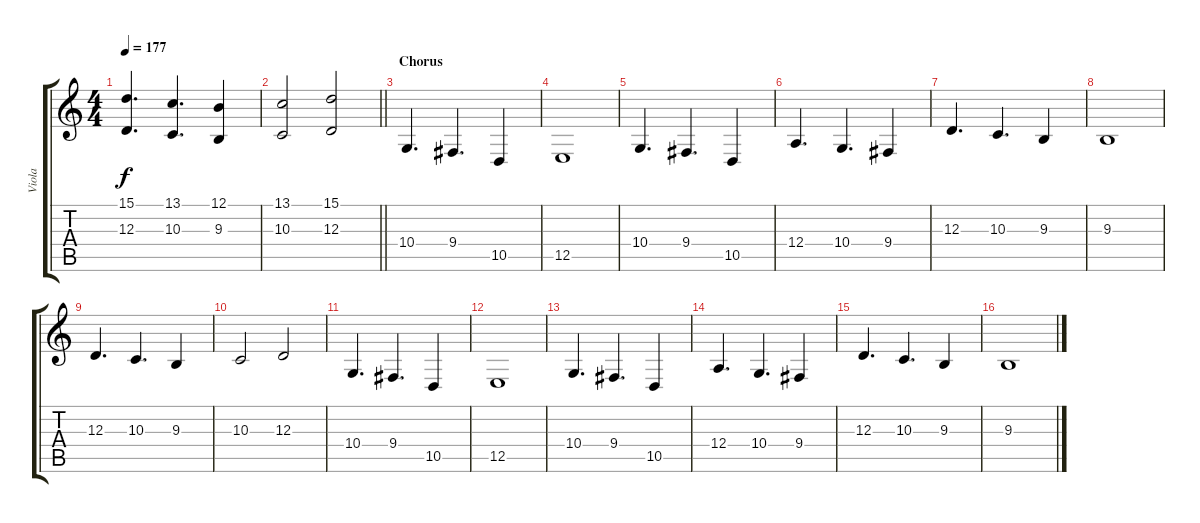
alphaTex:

\track ("Viola" "Viola") {instrument viola}
\staff {score tabs}
\tuning (B3 Gb3 D3 A2 E2 B1) {hide}
\ts (4 4)
\tempo 177
\clef g2
\ks c
(15.1 12.3).4{d dy f} (13.1 10.3).4{d} (12.1 9.3).4 |
\barLineRight lightlight
(13.1 10.3).2 (15.1 12.3).2 |
\section ("" "Chorus")
10.4.4{d volume 7} 9.4.4{d} 10.5.4 |
12.5.1 |
10.4.4{d} 9.4.4{d} 10.5.4 |
12.4.4{d} 10.4.4{d} 9.4.4 |
12.3.4{d} 10.3.4{d} 9.3.4 |
9.3.1 |
12.3.4{d} 10.3.4{d} 9.3.4 |
10.3.2 12.3.2 |
10.4.4{d} 9.4.4{d} 10.5.4 |
12.5.1 |
10.4.4{d} 9.4.4{d} 10.5.4 |
12.4.4{d} 10.4.4{d} 9.4.4 |
12.3.4{d} 10.3.4{d} 9.3.4 |
9.3.1
